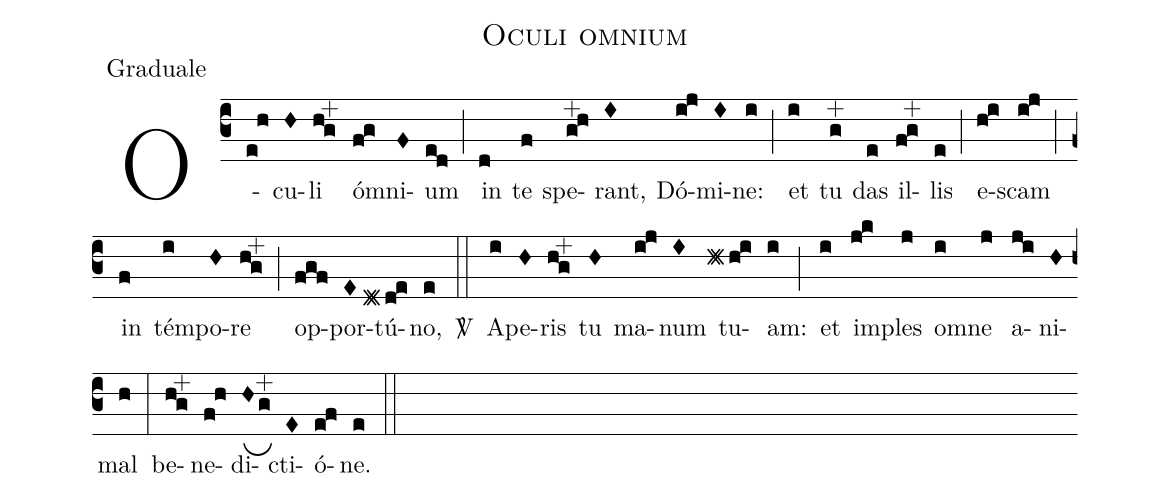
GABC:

name:Oculi omnium;
office-part:Graduale;
%%
(c3)O(e!h)cu(H)li(h!g[cs:+]) óm(f!g)ni(F)um(e!d) (;) in(d) te(f) spe(g[cs:+]!h)rant,(I) Dó(i!j)mi(I)ne:(i) (;) et(i) tu(g[cs:+]) das(e) il(f!g[cs:+])lis(e) (;) e(h!i)scam(i!j) (;) in(f) tém(i)po(H)re(h!g[cs:+]) (;) op(f!g!f)por(E)tú(d#d!e)no,(e)
<sp>V/</sp>(::) A(i)pe(H)ris(h!g[cs:+]) tu(H) ma(i!j)num(I) tu(h#h!i)am:(i) (;) et(i) im(j!k)ples(j) om(i)ne(j) a(j!i)ni(H)mal(h) (:) be(h!g[cs:+])ne(f!h)di(H[ub:1;4mm]g[cs:+])cti(E)ó(e!f)ne.(e) (::)
